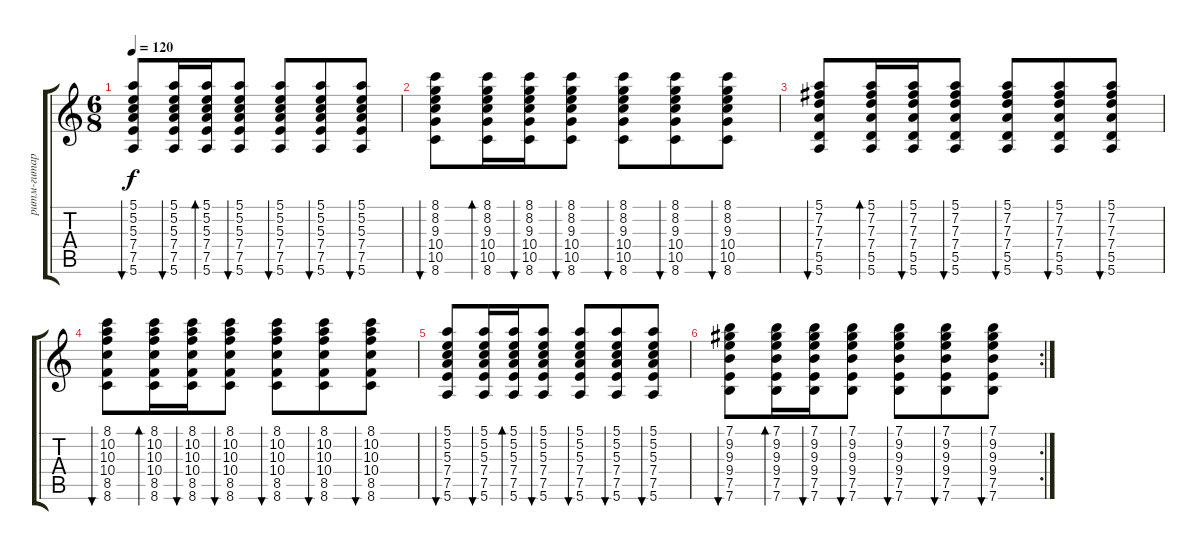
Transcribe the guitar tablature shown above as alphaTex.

\track ("ритм-гитара" "ритм-гитар") {instrument acousticguitarsteel}
\staff {score tabs}
\tuning (E4 B3 G3 D3 A2 E2) {hide}
\ts (6 8)
\tempo 120
\clef g2
\ks c
(5.1 5.2 5.3 7.4 7.5 5.6).8{bu 30 dy f} (5.1 5.2 5.3 7.4 7.5 5.6).16{bu 30} (5.1 5.2 5.3 7.4 7.5 5.6).16{bd 30} (5.1 5.2 5.3 7.4 7.5 5.6).8{bu 30} (5.1 5.2 5.3 7.4 7.5 5.6).8{bu 30} (5.1 5.2 5.3 7.4 7.5 5.6).8{bu 30} (5.1 5.2 5.3 7.4 7.5 5.6).8{bu 30} |
(8.1 8.2 9.3 10.4 10.5 8.6).8{bu 30} (8.1 8.2 9.3 10.4 10.5 8.6).16{bd 30} (8.1 8.2 9.3 10.4 10.5 8.6).16{bu 30} (8.1 8.2 9.3 10.4 10.5 8.6).8{bu 30} (8.1 8.2 9.3 10.4 10.5 8.6).8{bu 30} (8.1 8.2 9.3 10.4 10.5 8.6).8{bu 30} (8.1 8.2 9.3 10.4 10.5 8.6).8{bu 30} |
(5.1 7.2 7.3 7.4 5.5 5.6).8{bu 30} (5.1 7.2 7.3 7.4 5.5 5.6).16{bd 30} (5.1 7.2 7.3 7.4 5.5 5.6).16{bu 30} (5.1 7.2 7.3 7.4 5.5 5.6).8{bu 30} (5.1 7.2 7.3 7.4 5.5 5.6).8{bu 30} (5.1 7.2 7.3 7.4 5.5 5.6).8{bu 30} (5.1 7.2 7.3 7.4 5.5 5.6).8{bu 30} |
(8.1 10.2 10.3 10.4 8.5 8.6).8{bu 30} (8.1 10.2 10.3 10.4 8.5 8.6).16{bd 30} (8.1 10.2 10.3 10.4 8.5 8.6).16{bu 30} (8.1 10.2 10.3 10.4 8.5 8.6).8{bu 30} (8.1 10.2 10.3 10.4 8.5 8.6).8{bu 30} (8.1 10.2 10.3 10.4 8.5 8.6).8{bu 30} (8.1 10.2 10.3 10.4 8.5 8.6).8{bu 30} |
(5.1 5.2 5.3 7.4 7.5 5.6).8{bu 30} (5.1 5.2 5.3 7.4 7.5 5.6).16{bu 30} (5.1 5.2 5.3 7.4 7.5 5.6).16{bd 30} (5.1 5.2 5.3 7.4 7.5 5.6).8{bu 30} (5.1 5.2 5.3 7.4 7.5 5.6).8{bu 30} (5.1 5.2 5.3 7.4 7.5 5.6).8{bu 30} (5.1 5.2 5.3 7.4 7.5 5.6).8{bu 30} |
\rc 2
(7.1 9.2 9.3 9.4 7.5 7.6).8{bu 30} (7.1 9.2 9.3 9.4 7.5 7.6).16{bd 30} (7.1 9.2 9.3 9.4 7.5 7.6).16{bu 30} (7.1 9.2 9.3 9.4 7.5 7.6).8{bu 30} (7.1 9.2 9.3 9.4 7.5 7.6).8{bu 30} (7.1 9.2 9.3 9.4 7.5 7.6).8{bu 30} (7.1 9.2 9.3 9.4 7.5 7.6).8{bu 30}
